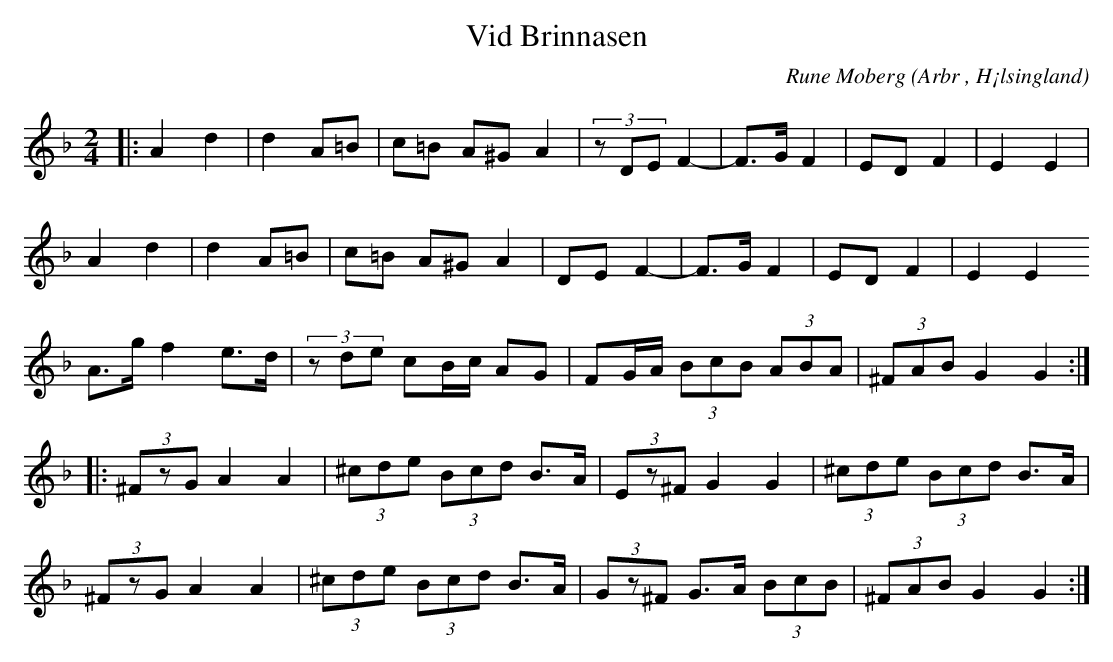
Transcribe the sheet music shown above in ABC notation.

X:1
T:Vid Brinnasen
C: Rune Moberg
O:Arbr , H¡lsingland
M:2/4
L:1/8
K:Dm
|: A2 d2|d2 A=B|c=B A^G A2|(3zDE F2|-F>GF2|ED F2|E2 E2|
A2 d2|d2 A=B|c=B A^G A2|DE F2-|F>G F2|ED F2|E2 E2
A>g f2 e>d|(3zde cB/c/ AG|FG/A/ (3BcB (3ABA|(3^FAB G2 G2:|
|:(3^FzG A2 A2|(3^cde (3Bcd B>A|(3Ez^F G2 G2|(3^cde (3Bcd B>A|
(3^FzG A2 A2|(3^cde (3Bcd B>A| (3Gz^F G>A (3BcB|(3^FAB G2 G2:|
